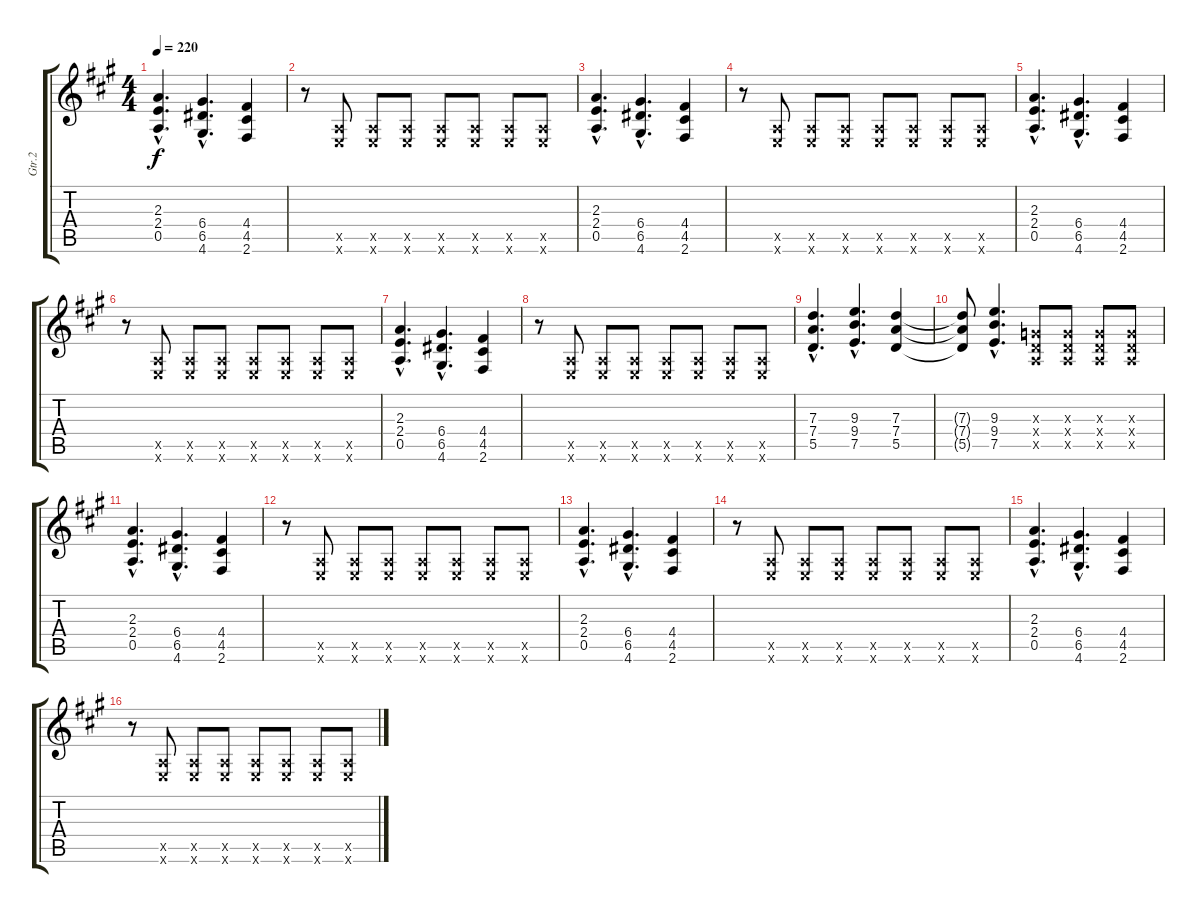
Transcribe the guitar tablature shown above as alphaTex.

\track ("Gtr.2" "Gtr.2") {instrument overdrivenguitar}
\staff {score tabs}
\tuning (E4 B3 G3 D3 A2 E2) {hide}
\ts (4 4)
\tempo 220
\clef g2
\ks a
(2.3{hac} 2.4{hac} 0.5{hac}).4{d dy f} (6.4{hac} 6.5{hac} 4.6{hac}).4{d} (4.4 4.5 2.6).4 |
r.8 (0.5{x} 0.6{x}).8 (0.5{x} 0.6{x}).8 (0.5{x} 0.6{x}).8 (0.5{x} 0.6{x}).8 (0.5{x} 0.6{x}).8 (0.5{x} 0.6{x}).8 (0.5{x} 0.6{x}).8 |
(2.3{hac} 2.4{hac} 0.5{hac}).4{d} (6.4{hac} 6.5{hac} 4.6{hac}).4{d} (4.4 4.5 2.6).4 |
r.8 (0.5{x} 0.6{x}).8 (0.5{x} 0.6{x}).8 (0.5{x} 0.6{x}).8 (0.5{x} 0.6{x}).8 (0.5{x} 0.6{x}).8 (0.5{x} 0.6{x}).8 (0.5{x} 0.6{x}).8 |
(2.3{hac} 2.4{hac} 0.5{hac}).4{d} (6.4{hac} 6.5{hac} 4.6{hac}).4{d} (4.4 4.5 2.6).4 |
r.8 (0.5{x} 0.6{x}).8 (0.5{x} 0.6{x}).8 (0.5{x} 0.6{x}).8 (0.5{x} 0.6{x}).8 (0.5{x} 0.6{x}).8 (0.5{x} 0.6{x}).8 (0.5{x} 0.6{x}).8 |
(2.3{hac} 2.4{hac} 0.5{hac}).4{d} (6.4{hac} 6.5{hac} 4.6{hac}).4{d} (4.4 4.5 2.6).4 |
r.8 (0.5{x} 0.6{x}).8 (0.5{x} 0.6{x}).8 (0.5{x} 0.6{x}).8 (0.5{x} 0.6{x}).8 (0.5{x} 0.6{x}).8 (0.5{x} 0.6{x}).8 (0.5{x} 0.6{x}).8 |
(7.3{hac} 7.4{hac} 5.5{hac}).4{d} (9.3{hac} 9.4{hac} 7.5{hac}).4{d} (7.3 7.4 5.5).4 |
(7.3{t} 7.4{t} 5.5{t}).8 (9.3{hac} 9.4{hac} 7.5{hac}).4{d} (0.3{x} 0.4{x} 0.5{x}).8 (0.3{x} 0.4{x} 0.5{x}).8 (0.3{x} 0.4{x} 0.5{x}).8 (0.3{x} 0.4{x} 0.5{x}).8 |
(2.3{hac} 2.4{hac} 0.5{hac}).4{d} (6.4{hac} 6.5{hac} 4.6{hac}).4{d} (4.4 4.5 2.6).4 |
r.8 (0.5{x} 0.6{x}).8 (0.5{x} 0.6{x}).8 (0.5{x} 0.6{x}).8 (0.5{x} 0.6{x}).8 (0.5{x} 0.6{x}).8 (0.5{x} 0.6{x}).8 (0.5{x} 0.6{x}).8 |
(2.3{hac} 2.4{hac} 0.5{hac}).4{d} (6.4{hac} 6.5{hac} 4.6{hac}).4{d} (4.4 4.5 2.6).4 |
r.8 (0.5{x} 0.6{x}).8 (0.5{x} 0.6{x}).8 (0.5{x} 0.6{x}).8 (0.5{x} 0.6{x}).8 (0.5{x} 0.6{x}).8 (0.5{x} 0.6{x}).8 (0.5{x} 0.6{x}).8 |
(2.3{hac} 2.4{hac} 0.5{hac}).4{d} (6.4{hac} 6.5{hac} 4.6{hac}).4{d} (4.4 4.5 2.6).4 |
r.8 (0.5{x} 0.6{x}).8 (0.5{x} 0.6{x}).8 (0.5{x} 0.6{x}).8 (0.5{x} 0.6{x}).8 (0.5{x} 0.6{x}).8 (0.5{x} 0.6{x}).8 (0.5{x} 0.6{x}).8
